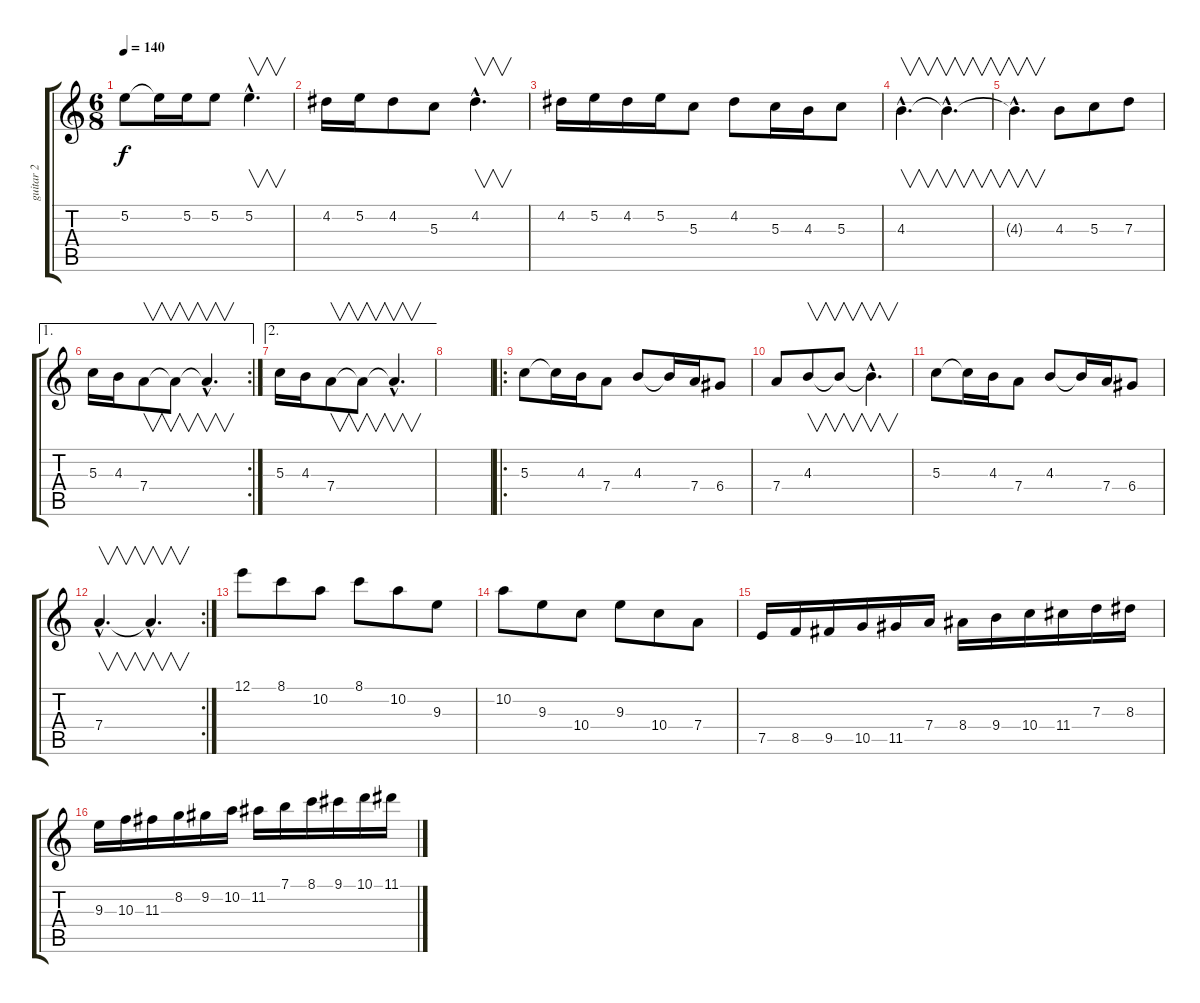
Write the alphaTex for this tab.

\track ("guitar 2" "guitar 2") {instrument acousticguitarnylon}
\staff {score tabs}
\tuning (E4 B3 G3 D3 A2 E2) {hide}
\ts (6 8)
\tempo 140
\clef g2
\ks c
5.2.8{dy f} 5.2{t}.16 5.2.16 5.2.8 5.2{hac}.4{v d} |
4.2.16 5.2.16 4.2.8 5.3.8 4.2{hac}.4{v d} |
4.2.16 5.2.16 4.2.16 5.2.16 5.3.8 4.2.8 5.3.16 4.3.16 5.3.8 |
4.3{hac}.4{v d} 4.3{hac t}.4{v d} |
4.3{hac t}.4{v d} 4.3.8 5.3.8 7.3.8 |
\ae 1
\rc 2
5.3.16 4.3.16 7.4.8{v} 7.4{t}.8{v} 7.4{hac t}.4{v d} |
\ae 2
5.3.16 4.3.16 7.4.8{v} 7.4{t}.8{v} 7.4{hac t}.4{v d} |
|
\ro
5.3.8 5.3{t}.16 4.3.16 7.4.8 4.3.8 4.3{t}.16 7.4.16 6.4.8 |
7.4.8 4.3.8{v} 4.3{t}.8{v} 4.3{hac t}.4{v d} |
5.3.8 5.3{t}.16 4.3.16 7.4.8 4.3.8 4.3{t}.16 7.4.16 6.4.8 |
\rc 2
7.4{hac}.4{v d} 7.4{hac t}.4{v d} |
12.1.8 8.1.8 10.2.8 8.1.8 10.2.8 9.3.8 |
10.2.8 9.3.8 10.4.8 9.3.8 10.4.8 7.4.8 |
7.5.16 8.5.16 9.5.16 10.5.16 11.5.16 7.4.16 8.4.16 9.4.16 10.4.16 11.4.16 7.3.16 8.3.16 |
9.3.16 10.3.16 11.3.16 8.2.16 9.2.16 10.2.16 11.2.16 7.1.16 8.1.16 9.1.16 10.1.16 11.1.16
